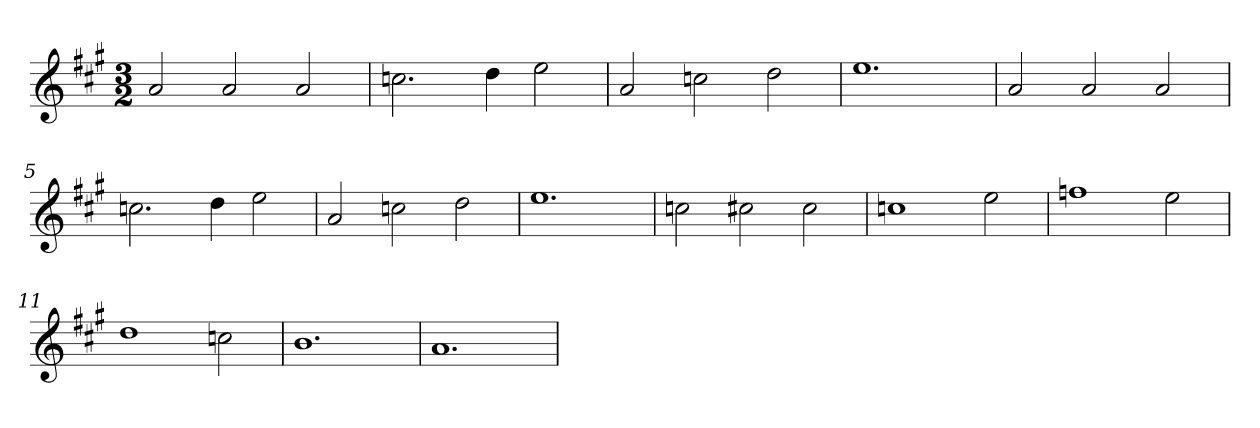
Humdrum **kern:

**kern
*part1
*staff1
*clefG2
*k[f#c#g#]
*A:
*M3/2
=
2a
2a
2a
=1
2.ccn
4dd
2ee
=2
2a
2ccn
2dd
=3
1.ee
=4
2a
2a
2a
=5
2.ccn
4dd
2ee
=6
2a
2ccn
2dd
=7
1.ee
=8
2ccn
2cc#
2cc#
=9
1ccn
2ee
=10
1ffn
2ee
=11
1dd
2ccn
=12
1.b
=13
1.a
=
*-
